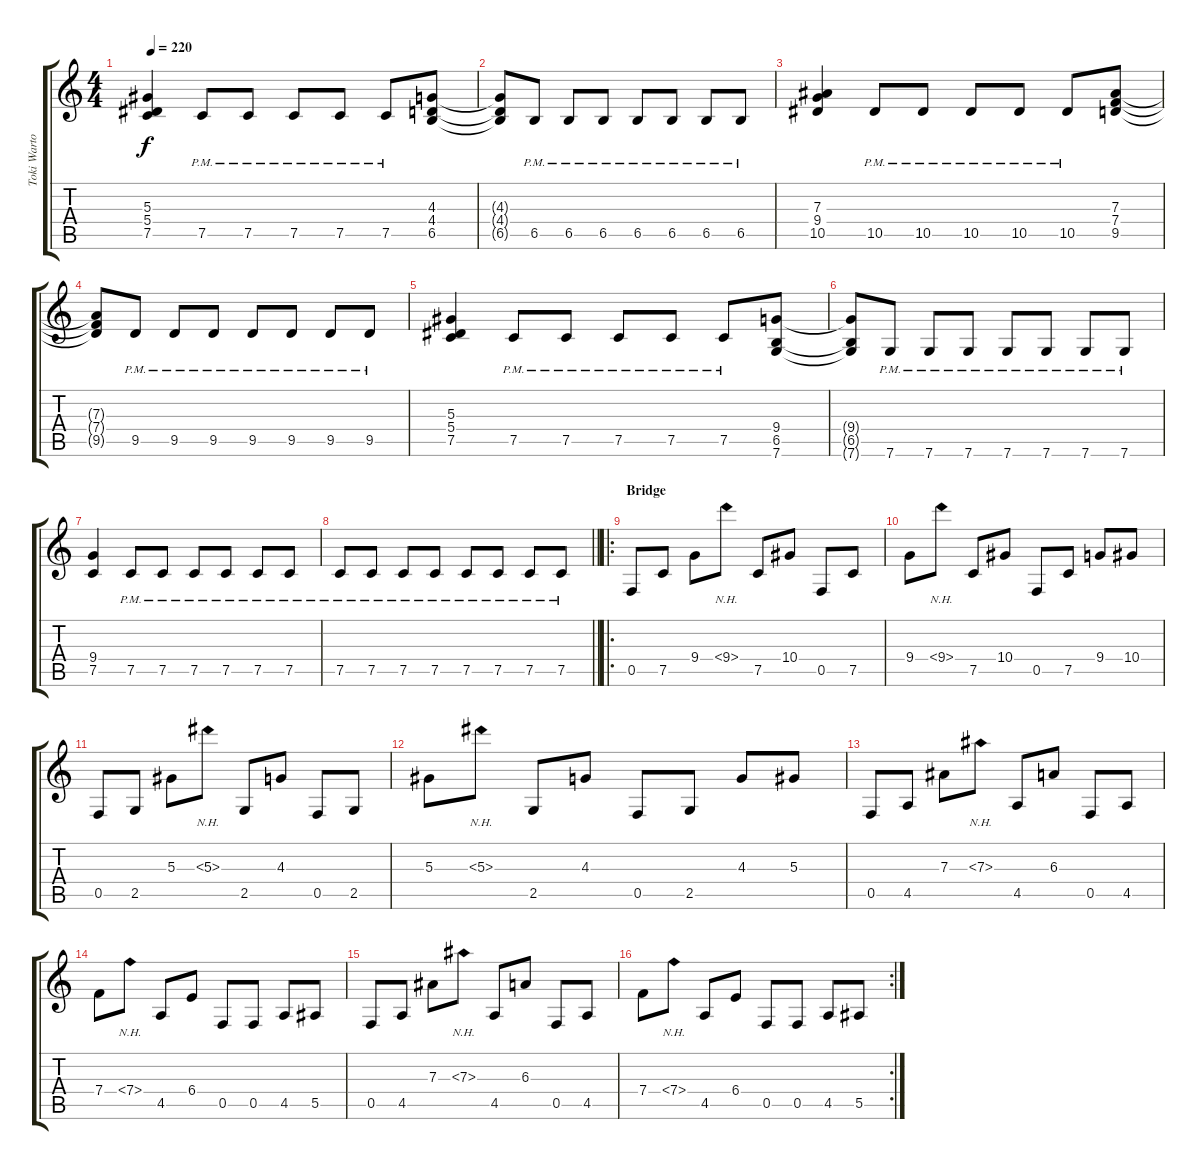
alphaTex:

\track ("Toki Wartooth (Rhythm Guitar)" "Toki Warto") {instrument distortionguitar}
\staff {score tabs}
\tuning (C4 G3 Eb3 Bb2 F2 C2) {hide}
\ts (4 4)
\tempo 220
\clef g2
\ks c
(5.3 5.4 7.5).4{dy f} 7.5{pm}.8 7.5{pm}.8 7.5{pm}.8 7.5{pm}.8 7.5{pm}.8 (4.3 4.4 6.5).8 |
(4.3{t} 4.4{t} 6.5{t}).8 6.5{pm}.8 6.5{pm}.8 6.5{pm}.8 6.5{pm}.8 6.5{pm}.8 6.5{pm}.8 6.5{pm}.8 |
(7.3 9.4 10.5).4 10.5{pm}.8 10.5{pm}.8 10.5{pm}.8 10.5{pm}.8 10.5{pm}.8 (7.3 7.4 9.5).8 |
(7.3{t} 7.4{t} 9.5{t}).8 9.5{pm}.8 9.5{pm}.8 9.5{pm}.8 9.5{pm}.8 9.5{pm}.8 9.5{pm}.8 9.5{pm}.8 |
(5.3 5.4 7.5).4 7.5{pm}.8 7.5{pm}.8 7.5{pm}.8 7.5{pm}.8 7.5{pm}.8 (9.4 6.5 7.6).8 |
(9.4{t} 6.5{t} 7.6{t}).8 7.6{pm}.8 7.6{pm}.8 7.6{pm}.8 7.6{pm}.8 7.6{pm}.8 7.6{pm}.8 7.6{pm}.8 |
(9.4 7.5).4 7.5{pm}.8 7.5{pm}.8 7.5{pm}.8 7.5{pm}.8 7.5{pm}.8 7.5{pm}.8 |
\barLineRight lightlight
7.5{pm}.8 7.5{pm}.8 7.5{pm}.8 7.5{pm}.8 7.5{pm}.8 7.5{pm}.8 7.5{pm}.8 7.5{pm}.8 |
\ro
\section ("" "Bridge")
0.5.8 7.5.8 9.4.8 9.4{nh}.8 7.5.8 10.4.8 0.5.8 7.5.8 |
9.4.8 9.4{nh}.8 7.5.8 10.4.8 0.5.8 7.5.8 9.4.8 10.4.8 |
0.5.8 2.5.8 5.3.8 5.3{nh}.8 2.5.8 4.3.8 0.5.8 2.5.8 |
5.3.8 5.3{nh}.8 2.5.8 4.3.8 0.5.8 2.5.8 4.3.8 5.3.8 |
0.5.8 4.5.8 7.3.8 7.3{nh}.8 4.5.8 6.3.8 0.5.8 4.5.8 |
7.4.8 7.4{nh}.8 4.5.8 6.4.8 0.5.8 0.5.8 4.5.8 5.5.8 |
0.5.8 4.5.8 7.3.8 7.3{nh}.8 4.5.8 6.3.8 0.5.8 4.5.8 |
\rc 2
7.4.8 7.4{nh}.8 4.5.8 6.4.8 0.5.8 0.5.8 4.5.8 5.5.8
